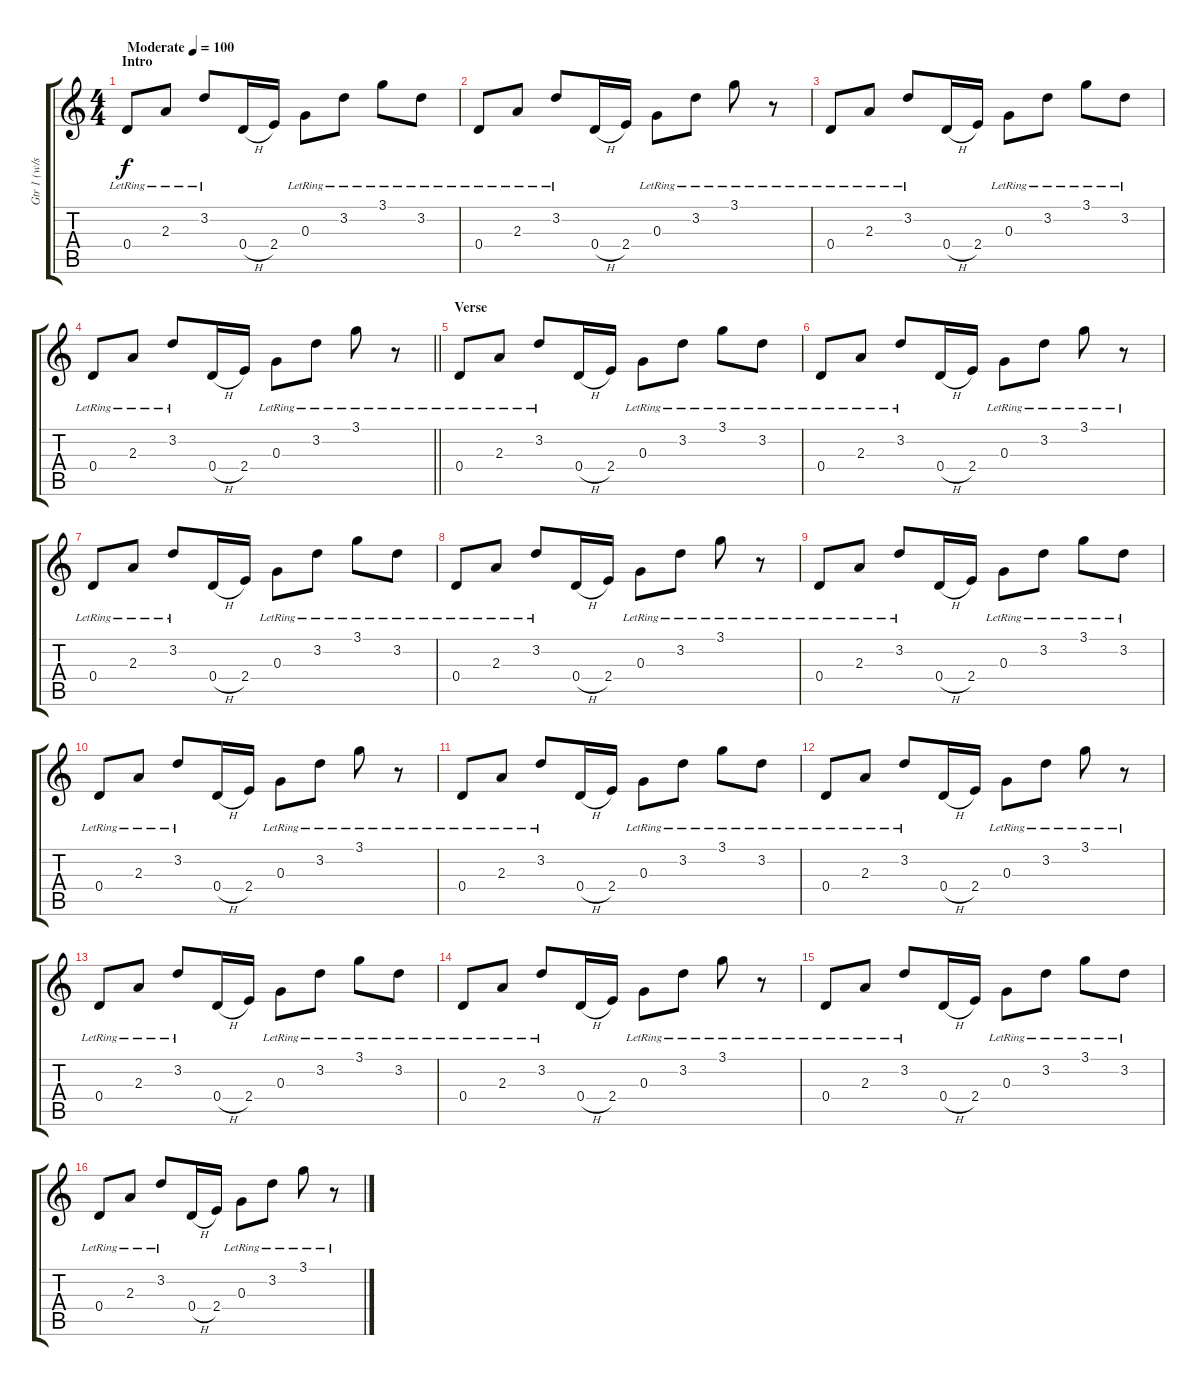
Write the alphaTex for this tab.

\track ("Gtr 1 (w/slight dist)" "Gtr 1 (w/s") {instrument electricguitarclean}
\staff {score tabs}
\tuning (E4 B3 G3 D3 A2 E2) {hide}
\ts (4 4)
\section ("" "Intro")
\tempo (100 "Moderate")
\clef g2
\ks c
0.4{lr}.8{dy f instrument electricguitarclean} 2.3{lr}.8 3.2{lr}.8 0.4{h}.16 2.4.16 0.3{lr}.8 3.2{lr}.8 3.1{lr}.8 3.2{lr}.8 |
0.4{lr}.8 2.3{lr}.8 3.2{lr}.8 0.4{h}.16 2.4.16 0.3{lr}.8 3.2{lr}.8 3.1{lr}.8 r.8 |
0.4{lr}.8 2.3{lr}.8 3.2{lr}.8 0.4{h}.16 2.4.16 0.3{lr}.8 3.2{lr}.8 3.1{lr}.8 3.2{lr}.8 |
\barLineRight lightlight
0.4{lr}.8 2.3{lr}.8 3.2{lr}.8 0.4{h}.16 2.4.16 0.3{lr}.8 3.2{lr}.8 3.1{lr}.8 r.8 |
\section ("" "Verse")
0.4{lr}.8 2.3{lr}.8 3.2{lr}.8 0.4{h}.16 2.4.16 0.3{lr}.8 3.2{lr}.8 3.1{lr}.8 3.2{lr}.8 |
0.4{lr}.8 2.3{lr}.8 3.2{lr}.8 0.4{h}.16 2.4.16 0.3{lr}.8 3.2{lr}.8 3.1{lr}.8 r.8 |
0.4{lr}.8 2.3{lr}.8 3.2{lr}.8 0.4{h}.16 2.4.16 0.3{lr}.8 3.2{lr}.8 3.1{lr}.8 3.2{lr}.8 |
0.4{lr}.8 2.3{lr}.8 3.2{lr}.8 0.4{h}.16 2.4.16 0.3{lr}.8 3.2{lr}.8 3.1{lr}.8 r.8 |
0.4{lr}.8 2.3{lr}.8 3.2{lr}.8 0.4{h}.16 2.4.16 0.3{lr}.8 3.2{lr}.8 3.1{lr}.8 3.2{lr}.8 |
0.4{lr}.8 2.3{lr}.8 3.2{lr}.8 0.4{h}.16 2.4.16 0.3{lr}.8 3.2{lr}.8 3.1{lr}.8 r.8 |
0.4{lr}.8 2.3{lr}.8 3.2{lr}.8 0.4{h}.16 2.4.16 0.3{lr}.8 3.2{lr}.8 3.1{lr}.8 3.2{lr}.8 |
0.4{lr}.8 2.3{lr}.8 3.2{lr}.8 0.4{h}.16 2.4.16 0.3{lr}.8 3.2{lr}.8 3.1{lr}.8 r.8 |
0.4{lr}.8 2.3{lr}.8 3.2{lr}.8 0.4{h}.16 2.4.16 0.3{lr}.8 3.2{lr}.8 3.1{lr}.8 3.2{lr}.8 |
0.4{lr}.8 2.3{lr}.8 3.2{lr}.8 0.4{h}.16 2.4.16 0.3{lr}.8 3.2{lr}.8 3.1{lr}.8 r.8 |
0.4{lr}.8 2.3{lr}.8 3.2{lr}.8 0.4{h}.16 2.4.16 0.3{lr}.8 3.2{lr}.8 3.1{lr}.8 3.2{lr}.8 |
0.4{lr}.8 2.3{lr}.8 3.2{lr}.8 0.4{h}.16 2.4.16 0.3{lr}.8 3.2{lr}.8 3.1{lr}.8 r.8
